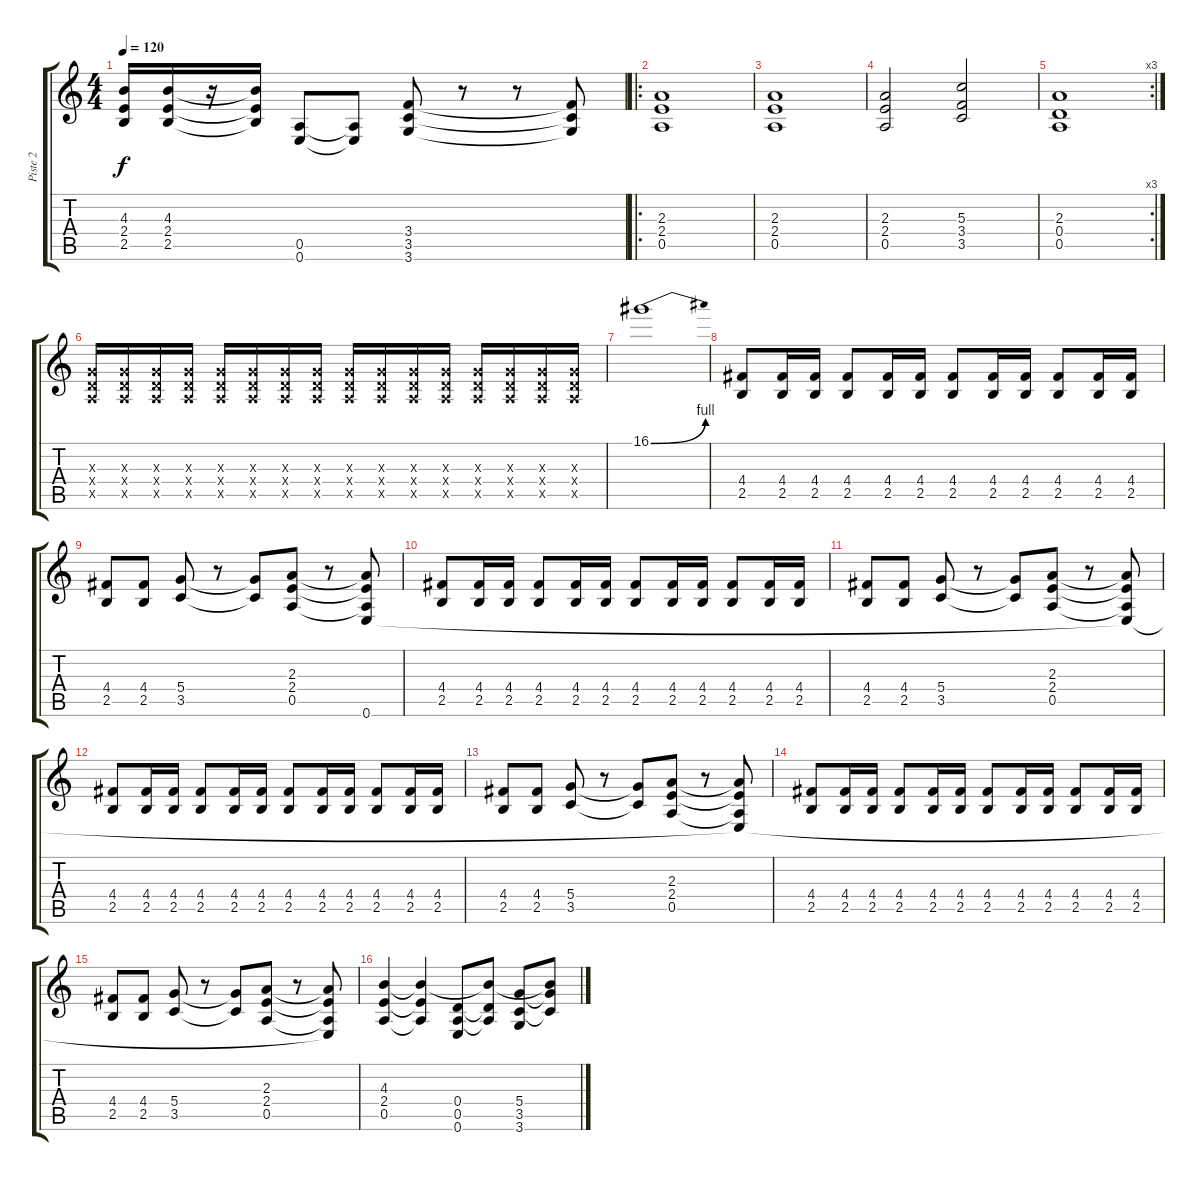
\track ("Piste 2" "Piste 2") {instrument overdrivenguitar}
\staff {score tabs}
\tuning (E4 B3 G3 D3 A2 E2) {hide}
\ts (4 4)
\tempo 120
\clef g2
\ks c
(4.3 2.4 2.5).16{dy f} (4.3 2.4 2.5).16 r.16 (4.3{t} 2.4{t} 2.5{t}).16 (0.5 0.6).8 (0.5{t} 0.6{t}).8 (3.4 3.5 3.6).8 r.8 r.8 (3.4{t} 3.5{t} 3.6{t}).8 |
\ro
(2.3 2.4 0.5).1 |
(2.3 2.4 0.5).1 |
(2.3 2.4 0.5).2 (5.3 3.4 3.5).2 |
\rc 3
(2.3 0.4 0.5).1 |
(0.3{x} 0.4{x} 0.5{x}).16 (0.3{x} 0.4{x} 0.5{x}).16 (0.3{x} 0.4{x} 0.5{x}).16 (0.3{x} 0.4{x} 0.5{x}).16 (0.3{x} 0.4{x} 0.5{x}).16 (0.3{x} 0.4{x} 0.5{x}).16 (0.3{x} 0.4{x} 0.5{x}).16 (0.3{x} 0.4{x} 0.5{x}).16 (0.3{x} 0.4{x} 0.5{x}).16 (0.3{x} 0.4{x} 0.5{x}).16 (0.3{x} 0.4{x} 0.5{x}).16 (0.3{x} 0.4{x} 0.5{x}).16 (0.3{x} 0.4{x} 0.5{x}).16 (0.3{x} 0.4{x} 0.5{x}).16 (0.3{x} 0.4{x} 0.5{x}).16 (0.3{x} 0.4{x} 0.5{x}).16 |
16.1{be (bend 0 0 60 4)}.1 |
(4.4 2.5).8 (4.4 2.5).16 (4.4 2.5).16 (4.4 2.5).8 (4.4 2.5).16 (4.4 2.5).16 (4.4 2.5).8 (4.4 2.5).16 (4.4 2.5).16 (4.4 2.5).8 (4.4 2.5).16 (4.4 2.5).16 |
(4.4 2.5).8 (4.4 2.5).8 (5.4 3.5).8 r.8 (5.4{t} 3.5{t}).8 (2.3 2.4 0.5).8 r.8 (2.3{t} 2.4{t} 0.5{t} 0.6).8 |
(4.4 2.5).8 (4.4 2.5).16 (4.4 2.5).16 (4.4 2.5).8 (4.4 2.5).16 (4.4 2.5).16 (4.4 2.5).8 (4.4 2.5).16 (4.4 2.5).16 (4.4 2.5).8 (4.4 2.5).16 (4.4 2.5).16 |
(4.4 2.5).8 (4.4 2.5).8 (5.4 3.5).8 r.8 (5.4{t} 3.5{t}).8 (2.3 2.4 0.5).8 r.8 (2.3{t} 2.4{t} 0.5{t} 0.6{t}).8 |
(4.4 2.5).8 (4.4 2.5).16 (4.4 2.5).16 (4.4 2.5).8 (4.4 2.5).16 (4.4 2.5).16 (4.4 2.5).8 (4.4 2.5).16 (4.4 2.5).16 (4.4 2.5).8 (4.4 2.5).16 (4.4 2.5).16 |
(4.4 2.5).8 (4.4 2.5).8 (5.4 3.5).8 r.8 (5.4{t} 3.5{t}).8 (2.3 2.4 0.5).8 r.8 (2.3{t} 2.4{t} 0.5{t} 0.6{t}).8 |
(4.4 2.5).8 (4.4 2.5).16 (4.4 2.5).16 (4.4 2.5).8 (4.4 2.5).16 (4.4 2.5).16 (4.4 2.5).8 (4.4 2.5).16 (4.4 2.5).16 (4.4 2.5).8 (4.4 2.5).16 (4.4 2.5).16 |
(4.4 2.5).8 (4.4 2.5).8 (5.4 3.5).8 r.8 (5.4{t} 3.5{t}).8 (2.3 2.4 0.5).8 r.8 (2.3{t} 2.4{t} 0.5{t} 0.6{t}).8 |
(4.3 2.4 0.5).4 (4.3{t} 2.4{t} 0.5{t}).4 (0.4 0.5 0.6).8 (4.3{t} 0.4{t} 0.5{t}).8 (5.4 3.5 3.6).8 (4.3{t} 5.4{t} 3.5{t}).8
